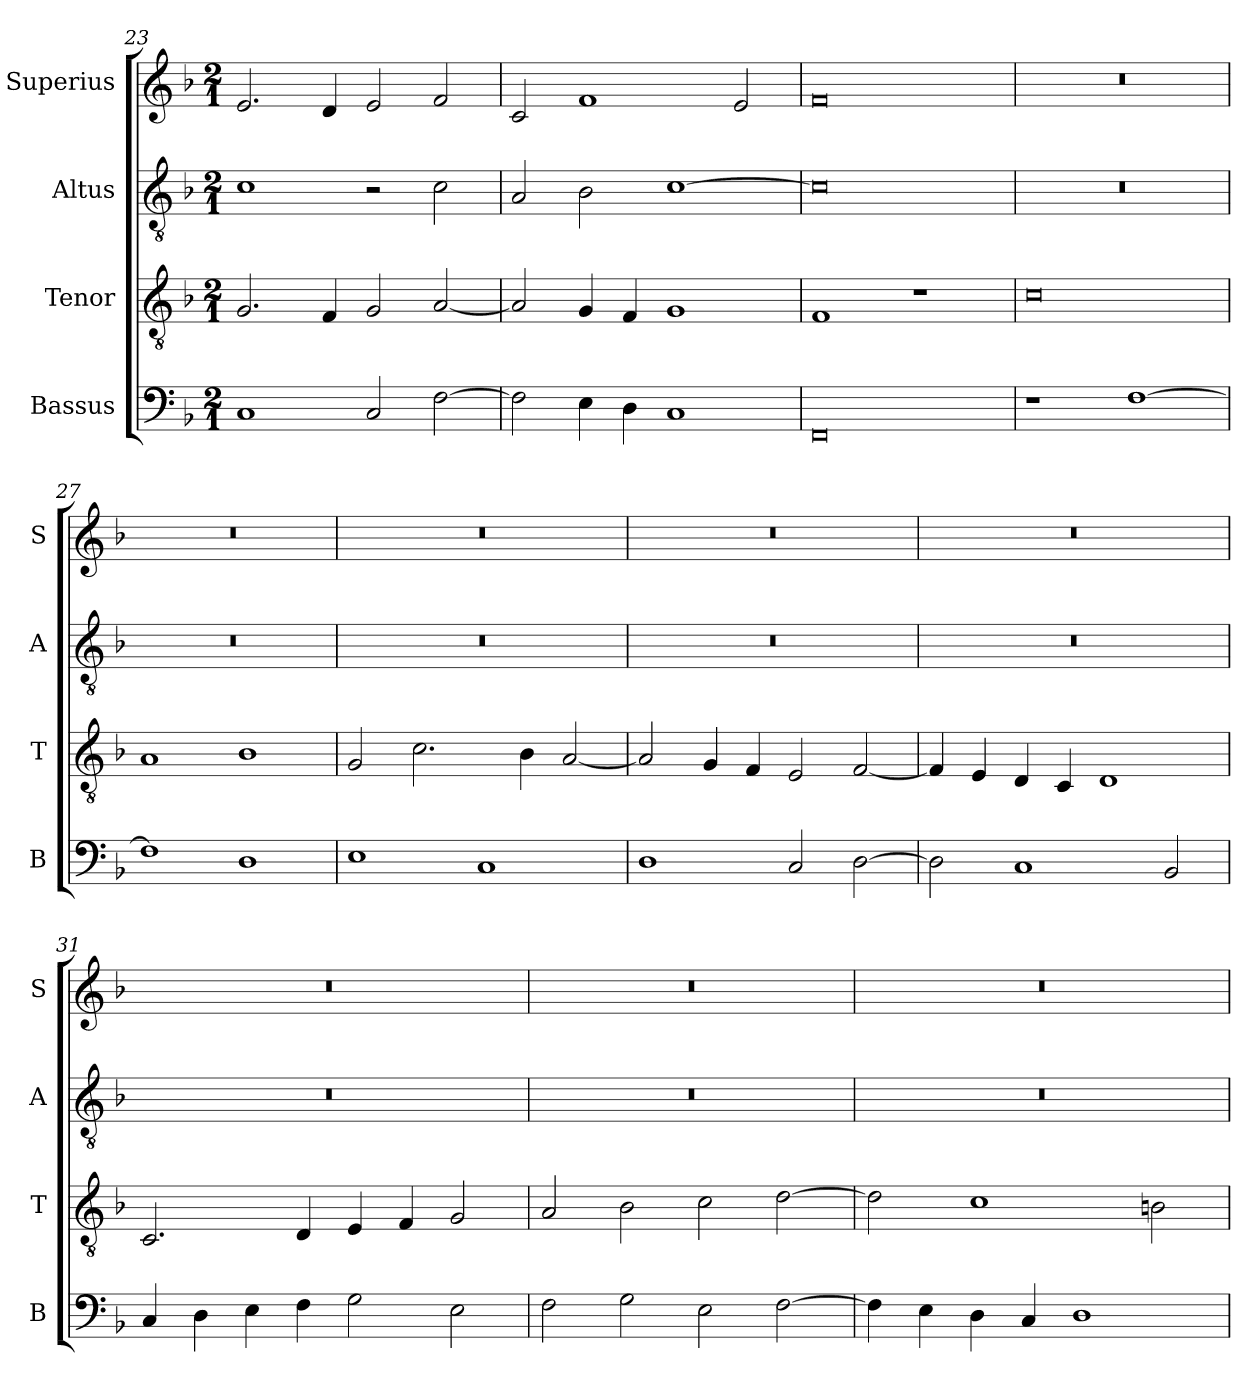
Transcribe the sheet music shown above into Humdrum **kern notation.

**kern	**kern	**kern	**kern
*part4	*part3	*part2	*part1
*staff4	*staff3	*staff2	*staff1
*I"Bassus	*I"Tenor	*I"Altus	*I"Superius
*I'B	*I'T	*I'A	*I'S
*clefF4	*clefGv2	*clefGv2	*clefG2
*k[b-]	*k[b-]	*k[b-]	*k[b-]
*F:	*F:	*F:	*F:
*M2/1	*M2/1	*M2/1	*M2/1
=23	=23	=23	=23
1C	2.G	1c	2.e
.	4F	.	4d
2C	2G	2r	2e
[2F	[2A	2c	2f
=24	=24	=24	=24
2F]	2A]	2A	2c
4E	4G	2B-	1f
4D	4F	.	.
1C	1G	[1c	.
.	.	.	2e
=25	=25	=25	=25
0FF	1F	0c]	0f
.	1r	.	.
=26	=26	=26	=26
1r	0c	0r	0r
[1F	.	.	.
=27	=27	=27	=27
1F]	1A	0r	0r
1D	1B-	.	.
=28	=28	=28	=28
1E	2G	0r	0r
.	2.c	.	.
1C	.	.	.
.	4B-	.	.
.	[2A	.	.
=29	=29	=29	=29
1D	2A]	0r	0r
.	4G	.	.
.	4F	.	.
2C	2E	.	.
[2D	[2F	.	.
=30	=30	=30	=30
2D]	4F]	0r	0r
.	4E	.	.
1C	4D	.	.
.	4C	.	.
.	1D	.	.
2BB-	.	.	.
=31	=31	=31	=31
4C	2.C	0r	0r
4D	.	.	.
4E	.	.	.
4F	4D	.	.
2G	4E	.	.
.	4F	.	.
2E	2G	.	.
=32	=32	=32	=32
2F	2A	0r	0r
2G	2B-	.	.
2E	2c	.	.
[2F	[2d	.	.
=33	=33	=33	=33
4F]	2d]	0r	0r
4E	.	.	.
4D	1c	.	.
4C	.	.	.
1D	.	.	.
.	2Bn	.	.
=	=	=	=
*-	*-	*-	*-
